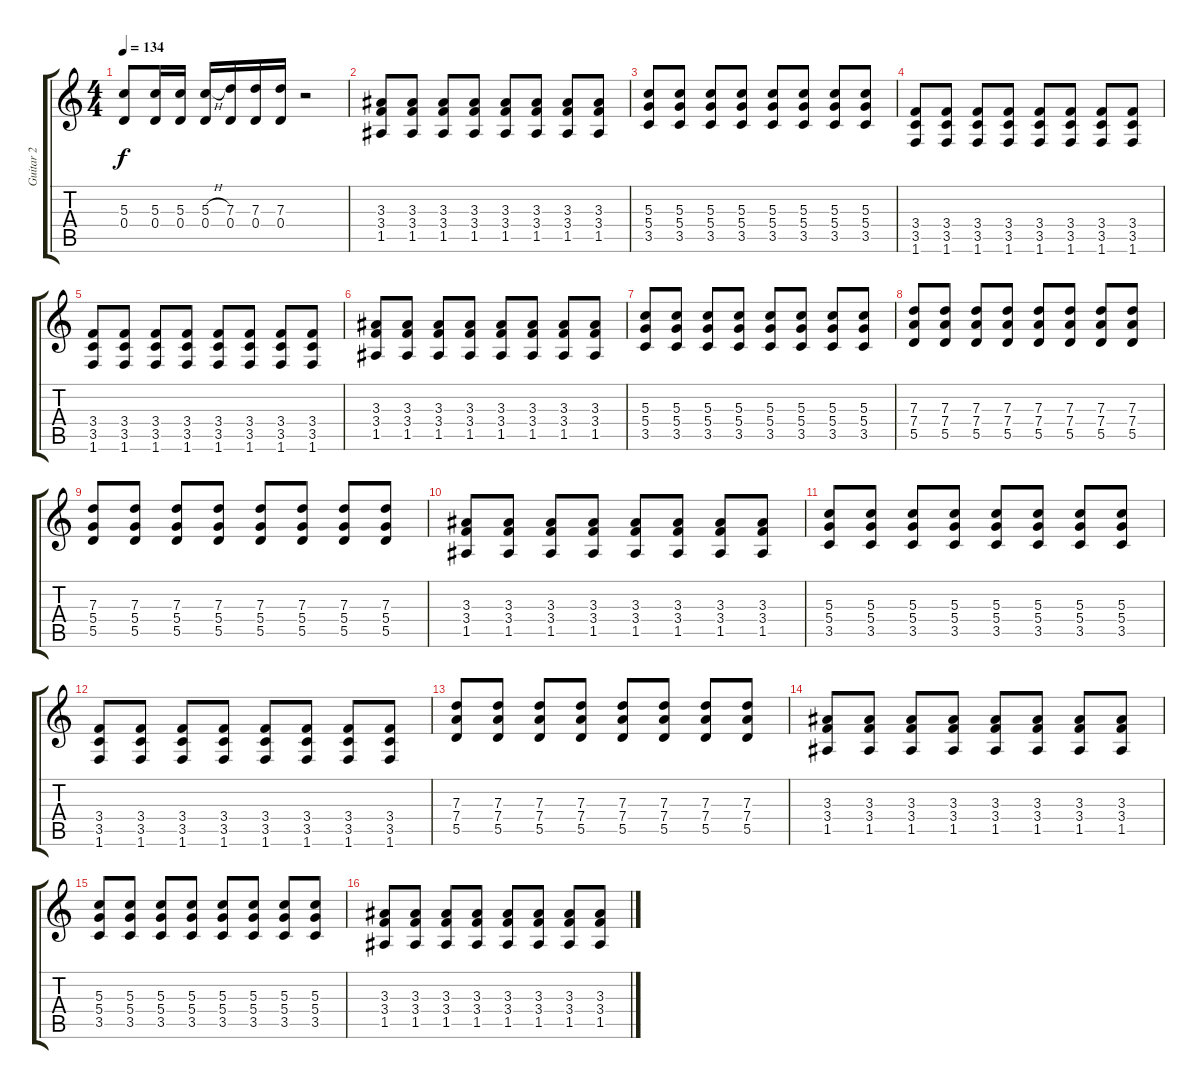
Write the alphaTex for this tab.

\track ("Guitar 2" "Guitar 2") {instrument overdrivenguitar}
\staff {score tabs}
\tuning (E4 B3 G3 D3 A2 E2) {hide}
\ts (4 4)
\tempo 134
\clef g2
\ks c
(5.3 0.4).8{dy f} (5.3 0.4).16 (5.3 0.4).16 (5.3{h} 0.4).16 (7.3 0.4).16 (7.3 0.4).16 (7.3 0.4).16 r.2 |
(3.3 3.4 1.5).8 (3.3 3.4 1.5).8 (3.3 3.4 1.5).8 (3.3 3.4 1.5).8 (3.3 3.4 1.5).8 (3.3 3.4 1.5).8 (3.3 3.4 1.5).8 (3.3 3.4 1.5).8 |
(5.3 5.4 3.5).8 (5.3 5.4 3.5).8 (5.3 5.4 3.5).8 (5.3 5.4 3.5).8 (5.3 5.4 3.5).8 (5.3 5.4 3.5).8 (5.3 5.4 3.5).8 (5.3 5.4 3.5).8 |
(3.4 3.5 1.6).8 (3.4 3.5 1.6).8 (3.4 3.5 1.6).8 (3.4 3.5 1.6).8 (3.4 3.5 1.6).8 (3.4 3.5 1.6).8 (3.4 3.5 1.6).8 (3.4 3.5 1.6).8 |
(3.4 3.5 1.6).8 (3.4 3.5 1.6).8 (3.4 3.5 1.6).8 (3.4 3.5 1.6).8 (3.4 3.5 1.6).8 (3.4 3.5 1.6).8 (3.4 3.5 1.6).8 (3.4 3.5 1.6).8 |
(3.3 3.4 1.5).8 (3.3 3.4 1.5).8 (3.3 3.4 1.5).8 (3.3 3.4 1.5).8 (3.3 3.4 1.5).8 (3.3 3.4 1.5).8 (3.3 3.4 1.5).8 (3.3 3.4 1.5).8 |
(5.3 5.4 3.5).8 (5.3 5.4 3.5).8 (5.3 5.4 3.5).8 (5.3 5.4 3.5).8 (5.3 5.4 3.5).8 (5.3 5.4 3.5).8 (5.3 5.4 3.5).8 (5.3 5.4 3.5).8 |
(7.3 7.4 5.5).8 (7.3 7.4 5.5).8 (7.3 7.4 5.5).8 (7.3 7.4 5.5).8 (7.3 7.4 5.5).8 (7.3 7.4 5.5).8 (7.3 7.4 5.5).8 (7.3 7.4 5.5).8 |
(7.3 5.4 5.5).8 (7.3 5.4 5.5).8 (7.3 5.4 5.5).8 (7.3 5.4 5.5).8 (7.3 5.4 5.5).8 (7.3 5.4 5.5).8 (7.3 5.4 5.5).8 (7.3 5.4 5.5).8 |
(3.3 3.4 1.5).8 (3.3 3.4 1.5).8 (3.3 3.4 1.5).8 (3.3 3.4 1.5).8 (3.3 3.4 1.5).8 (3.3 3.4 1.5).8 (3.3 3.4 1.5).8 (3.3 3.4 1.5).8 |
(5.3 5.4 3.5).8 (5.3 5.4 3.5).8 (5.3 5.4 3.5).8 (5.3 5.4 3.5).8 (5.3 5.4 3.5).8 (5.3 5.4 3.5).8 (5.3 5.4 3.5).8 (5.3 5.4 3.5).8 |
(3.4 3.5 1.6).8 (3.4 3.5 1.6).8 (3.4 3.5 1.6).8 (3.4 3.5 1.6).8 (3.4 3.5 1.6).8 (3.4 3.5 1.6).8 (3.4 3.5 1.6).8 (3.4 3.5 1.6).8 |
(7.3 7.4 5.5).8 (7.3 7.4 5.5).8 (7.3 7.4 5.5).8 (7.3 7.4 5.5).8 (7.3 7.4 5.5).8 (7.3 7.4 5.5).8 (7.3 7.4 5.5).8 (7.3 7.4 5.5).8 |
(3.3 3.4 1.5).8 (3.3 3.4 1.5).8 (3.3 3.4 1.5).8 (3.3 3.4 1.5).8 (3.3 3.4 1.5).8 (3.3 3.4 1.5).8 (3.3 3.4 1.5).8 (3.3 3.4 1.5).8 |
(5.3 5.4 3.5).8 (5.3 5.4 3.5).8 (5.3 5.4 3.5).8 (5.3 5.4 3.5).8 (5.3 5.4 3.5).8 (5.3 5.4 3.5).8 (5.3 5.4 3.5).8 (5.3 5.4 3.5).8 |
(3.3 3.4 1.5).8 (3.3 3.4 1.5).8 (3.3 3.4 1.5).8 (3.3 3.4 1.5).8 (3.3 3.4 1.5).8 (3.3 3.4 1.5).8 (3.3 3.4 1.5).8 (3.3 3.4 1.5).8
